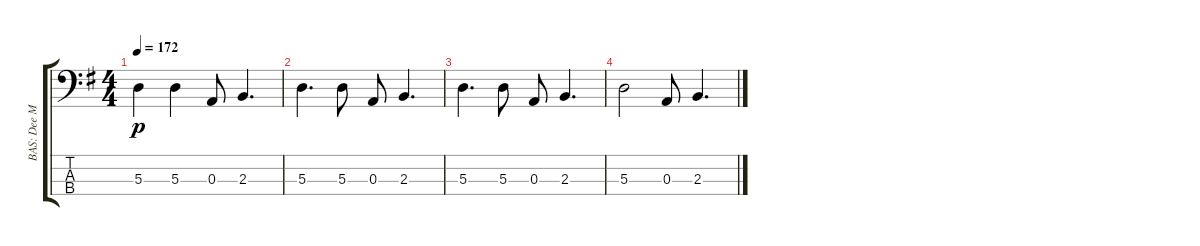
\track ("BAS: Dee Murray" "BAS: Dee M") {instrument electricbassfinger}
\staff {score tabs}
\tuning (G2 D2 A1 E1) {hide}
\ts (4 4)
\tempo 172
\clef f4
\ks g
5.3.4{dy p} 5.3.4 0.3.8 2.3.4{d} |
5.3.4{d} 5.3.8 0.3.8 2.3.4{d} |
5.3.4{d} 5.3.8 0.3.8 2.3.4{d} |
5.3.2 0.3.8 2.3.4{d}
